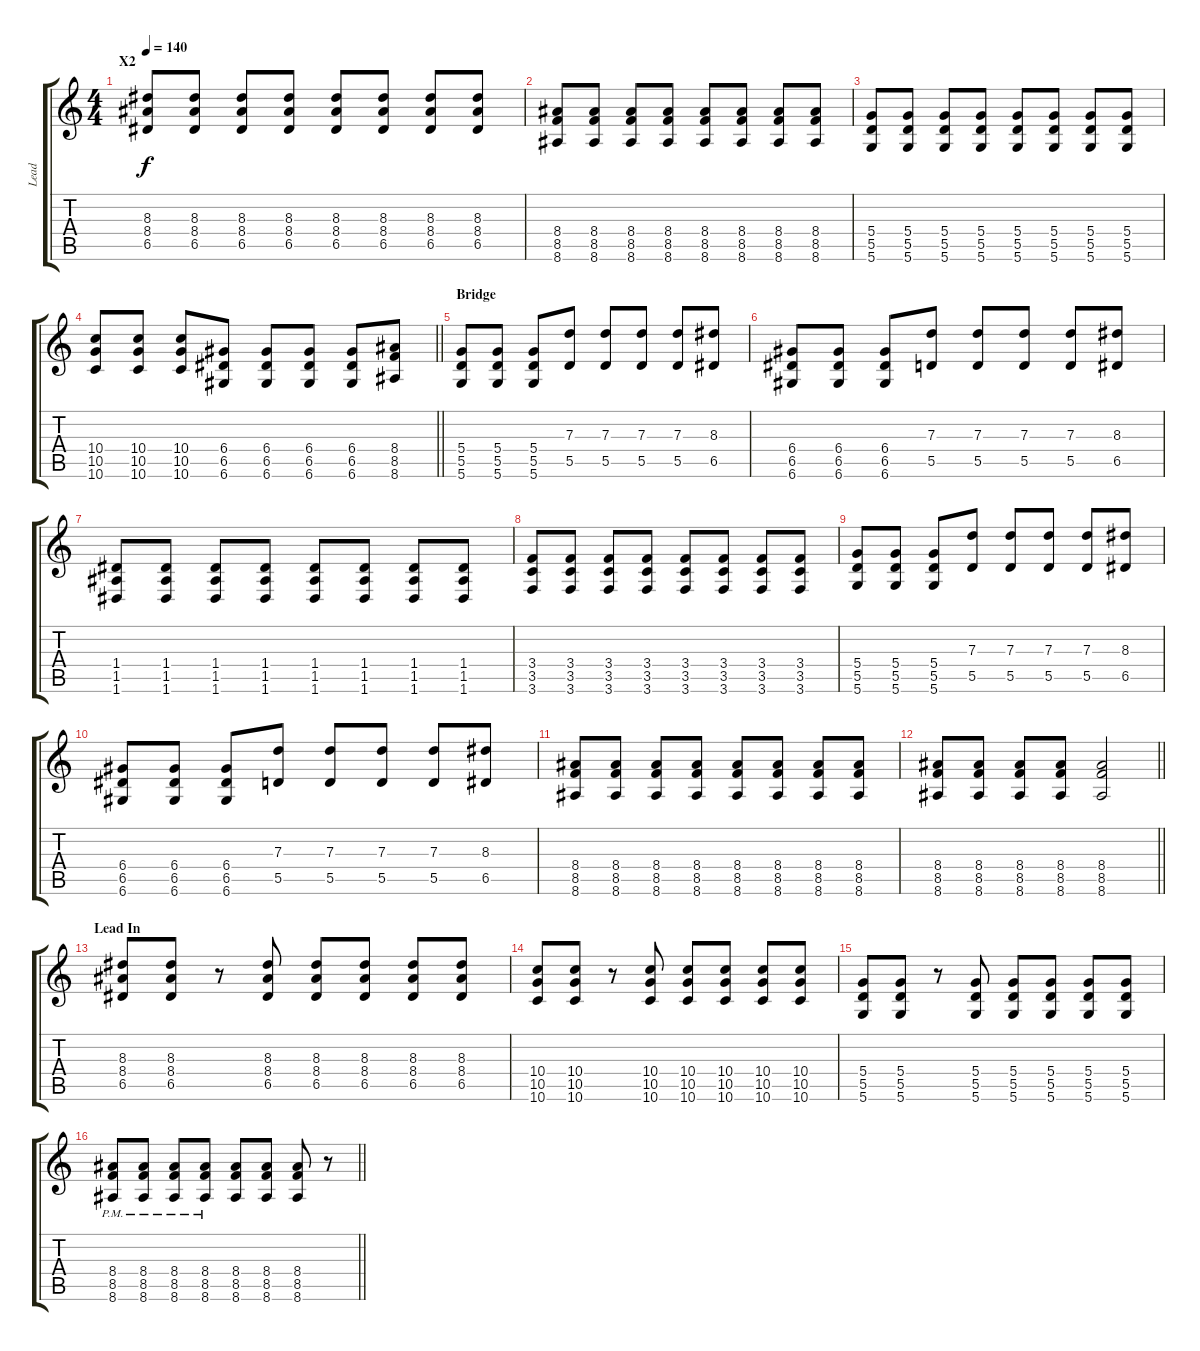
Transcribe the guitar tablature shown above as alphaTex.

\track ("Lead" "Lead") {instrument distortionguitar}
\staff {score tabs}
\tuning (E4 B3 G3 D3 A2 D2) {hide}
\ts (4 4)
\section ("" "X2")
\tempo 140
\clef g2
\ks c
(8.3 8.4 6.5).8{dy f} (8.3 8.4 6.5).8 (8.3 8.4 6.5).8 (8.3 8.4 6.5).8 (8.3 8.4 6.5).8 (8.3 8.4 6.5).8 (8.3 8.4 6.5).8 (8.3 8.4 6.5).8 |
(8.4 8.5 8.6).8 (8.4 8.5 8.6).8 (8.4 8.5 8.6).8 (8.4 8.5 8.6).8 (8.4 8.5 8.6).8 (8.4 8.5 8.6).8 (8.4 8.5 8.6).8 (8.4 8.5 8.6).8 |
(5.4 5.5 5.6).8 (5.4 5.5 5.6).8 (5.4 5.5 5.6).8 (5.4 5.5 5.6).8 (5.4 5.5 5.6).8 (5.4 5.5 5.6).8 (5.4 5.5 5.6).8 (5.4 5.5 5.6).8 |
\barLineRight lightlight
(10.4 10.5 10.6).8 (10.4 10.5 10.6).8 (10.4 10.5 10.6).8 (6.4 6.5 6.6).8 (6.4 6.5 6.6).8 (6.4 6.5 6.6).8 (6.4 6.5 6.6).8 (8.4 8.5 8.6).8 |
\section ("" "Bridge")
(5.4 5.5 5.6).8 (5.4 5.5 5.6).8 (5.4 5.5 5.6).8 (7.3 5.5).8 (7.3 5.5).8 (7.3 5.5).8 (7.3 5.5).8 (8.3 6.5).8 |
(6.4 6.5 6.6).8 (6.4 6.5 6.6).8 (6.4 6.5 6.6).8 (7.3 5.5).8 (7.3 5.5).8 (7.3 5.5).8 (7.3 5.5).8 (8.3 6.5).8 |
(1.4 1.5 1.6).8 (1.4 1.5 1.6).8 (1.4 1.5 1.6).8 (1.4 1.5 1.6).8 (1.4 1.5 1.6).8 (1.4 1.5 1.6).8 (1.4 1.5 1.6).8 (1.4 1.5 1.6).8 |
(3.4 3.5 3.6).8 (3.4 3.5 3.6).8 (3.4 3.5 3.6).8 (3.4 3.5 3.6).8 (3.4 3.5 3.6).8 (3.4 3.5 3.6).8 (3.4 3.5 3.6).8 (3.4 3.5 3.6).8 |
(5.4 5.5 5.6).8 (5.4 5.5 5.6).8 (5.4 5.5 5.6).8 (7.3 5.5).8 (7.3 5.5).8 (7.3 5.5).8 (7.3 5.5).8 (8.3 6.5).8 |
(6.4 6.5 6.6).8 (6.4 6.5 6.6).8 (6.4 6.5 6.6).8 (7.3 5.5).8 (7.3 5.5).8 (7.3 5.5).8 (7.3 5.5).8 (8.3 6.5).8 |
(8.4 8.5 8.6).8 (8.4 8.5 8.6).8 (8.4 8.5 8.6).8 (8.4 8.5 8.6).8 (8.4 8.5 8.6).8 (8.4 8.5 8.6).8 (8.4 8.5 8.6).8 (8.4 8.5 8.6).8 |
\barLineRight lightlight
(8.4 8.5 8.6).8 (8.4 8.5 8.6).8 (8.4 8.5 8.6).8 (8.4 8.5 8.6).8 (8.4 8.5 8.6).2 |
\section ("" "Lead In")
(8.3 8.4 6.5).8{volume 5 instrument distortionguitar} (8.3 8.4 6.5).8 r.8 (8.3 8.4 6.5).8 (8.3 8.4 6.5).8 (8.3 8.4 6.5).8 (8.3 8.4 6.5).8 (8.3 8.4 6.5).8 |
(10.4 10.5 10.6).8 (10.4 10.5 10.6).8 r.8 (10.4 10.5 10.6).8 (10.4 10.5 10.6).8 (10.4 10.5 10.6).8 (10.4 10.5 10.6).8 (10.4 10.5 10.6).8 |
(5.4 5.5 5.6).8 (5.4 5.5 5.6).8 r.8 (5.4 5.5 5.6).8 (5.4 5.5 5.6).8 (5.4 5.5 5.6).8 (5.4 5.5 5.6).8 (5.4 5.5 5.6).8 |
\barLineRight lightlight
(8.4{pm} 8.5{pm} 8.6{pm}).8{volume 10 instrument distortionguitar} (8.4{pm} 8.5{pm} 8.6{pm}).8 (8.4{pm} 8.5{pm} 8.6{pm}).8 (8.4{pm} 8.5{pm} 8.6{pm}).8 (8.4 8.5 8.6).8 (8.4 8.5 8.6).8 (8.4 8.5 8.6).8 r.8
